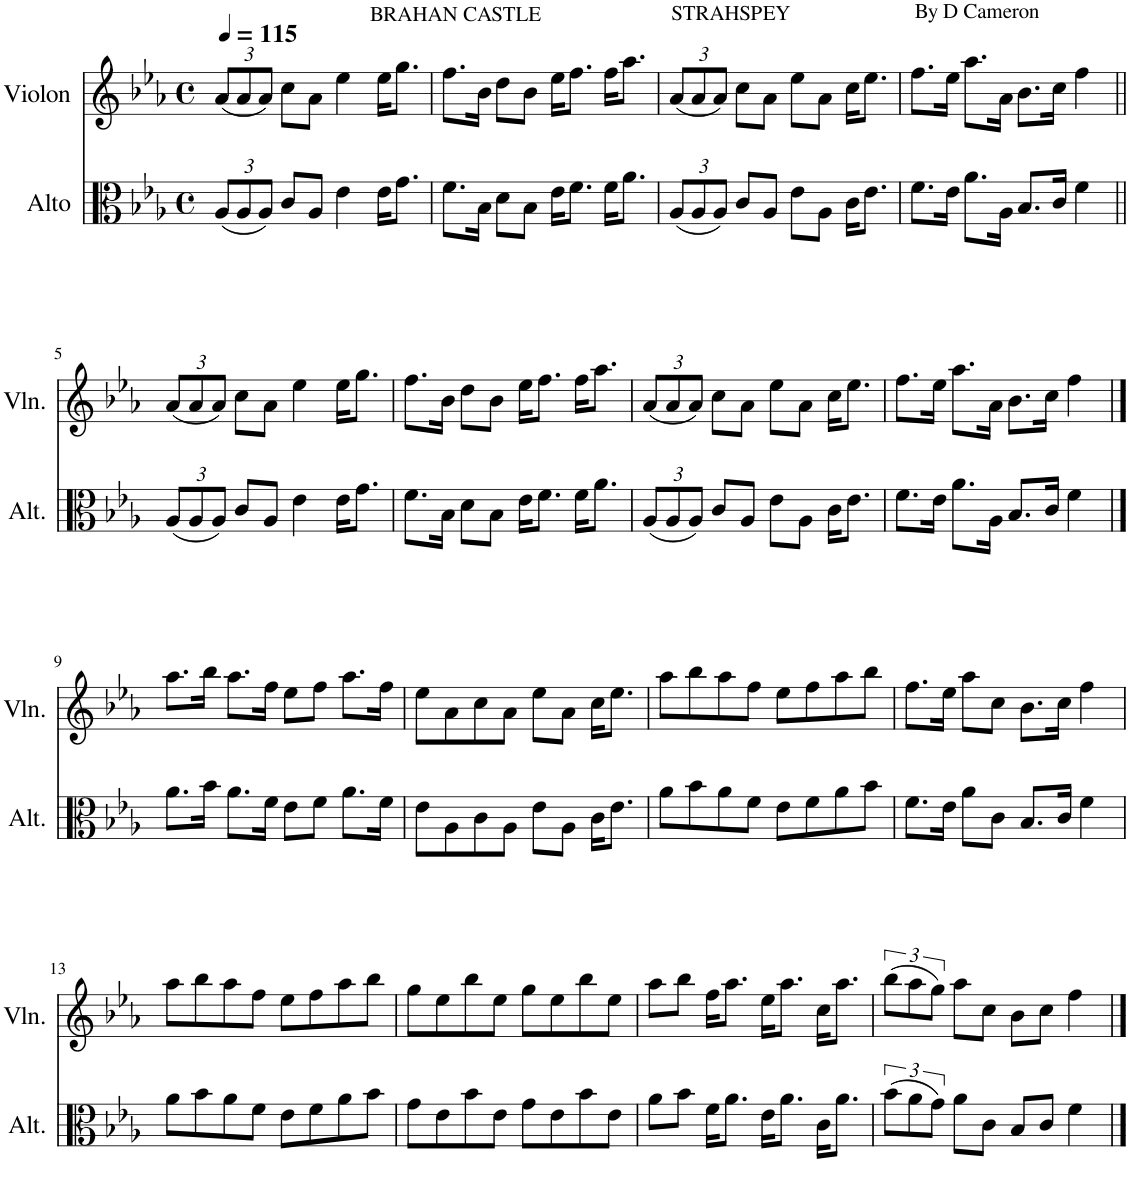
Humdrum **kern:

**kern	**kern
*part2	*part1
*staff2	*staff1
*I"Alto	*I"Violon
*I'Alt.	*I'Vln.
*clefC3	*clefG2
*k[b-e-a-]	*k[b-e-a-]
*M4/4	*M4/4
*met(c)	*met(c)
*MM115	*MM115
*Xbrackettup	*Xbrackettup
=1	=1
(12A-/L	(12a-/L
12A-/	12a-/
12A-/J)	12a-/J)
8c/L	8cc\L
8A-/J	8a-\J
4e-\	4ee-\
16e-\KL	16ee-\KL
8.g\J	8.gg\J
=2	=2
!	!LO:TX:a:t=BRAHAN CASTLE
8.f\L	8.ff\L
16B-\Jk	16b-\Jk
8d\L	8dd\L
8B-\J	8b-\J
16e-\KL	16ee-\KL
8.f\J	8.ff\J
16f\KL	16ff\KL
8.a-\J	8.aa-\J
=3	=3
!	!LO:TX:a:t=STRAHSPEY
(12A-/L	(12a-/L
12A-/	12a-/
12A-/J)	12a-/J)
8c/L	8cc\L
8A-/J	8a-\J
8e-\L	8ee-\L
8A-\J	8a-\J
16c\KL	16cc\KL
8.e-\J	8.ee-\J
=4	=4
!	!LO:TX:a:t=By D Cameron
8.f\L	8.ff\L
16e-\Jk	16ee-\Jk
8.a-\L	8.aa-\L
16A-\Jk	16a-\Jk
8.B-/L	8.b-\L
16c/Jk	16cc\Jk
4f\	4ff\
!!LO:LB:g=z
=5||	=5||
(12A-/L	(12a-/L
12A-/	12a-/
12A-/J)	12a-/J)
8c/L	8cc\L
8A-/J	8a-\J
4e-\	4ee-\
16e-\KL	16ee-\KL
8.g\J	8.gg\J
=6	=6
8.f\L	8.ff\L
16B-\Jk	16b-\Jk
8d\L	8dd\L
8B-\J	8b-\J
16e-\KL	16ee-\KL
8.f\J	8.ff\J
16f\KL	16ff\KL
8.a-\J	8.aa-\J
=7	=7
(12A-/L	(12a-/L
12A-/	12a-/
12A-/J)	12a-/J)
8c/L	8cc\L
8A-/J	8a-\J
8e-\L	8ee-\L
8A-\J	8a-\J
16c\KL	16cc\KL
8.e-\J	8.ee-\J
=8	=8
8.f\L	8.ff\L
16e-\Jk	16ee-\Jk
8.a-\L	8.aa-\L
16A-\Jk	16a-\Jk
8.B-/L	8.b-\L
16c/Jk	16cc\Jk
4f\	4ff\
!!LO:LB:g=z
==9	==9
8.a-\L	8.aa-\L
16b-\Jk	16bb-\Jk
8.a-\L	8.aa-\L
16f\Jk	16ff\Jk
8e-\L	8ee-\L
8f\J	8ff\J
8.a-\L	8.aa-\L
16f\Jk	16ff\Jk
=10	=10
8e-\L	8ee-\L
8A-\	8a-\
8c\	8cc\
8A-\J	8a-\J
8e-\L	8ee-\L
8A-\J	8a-\J
16c\KL	16cc\KL
8.e-\J	8.ee-\J
=11	=11
8a-\L	8aa-\L
8b-\	8bb-\
8a-\	8aa-\
8f\J	8ff\J
8e-\L	8ee-\L
8f\	8ff\
8a-\	8aa-\
8b-\J	8bb-\J
=12	=12
8.f\L	8.ff\L
16e-\Jk	16ee-\Jk
8a-\L	8aa-\L
8c\J	8cc\J
8.B-/L	8.b-\L
16c/Jk	16cc\Jk
4f\	4ff\
!!LO:LB:g=z
=13	=13
8a-\L	8aa-\L
8b-\	8bb-\
8a-\	8aa-\
8f\J	8ff\J
8e-\L	8ee-\L
8f\	8ff\
8a-\	8aa-\
8b-\J	8bb-\J
=14	=14
8g\L	8gg\L
8e-\	8ee-\
8b-\	8bb-\
8e-\J	8ee-\J
8g\L	8gg\L
8e-\	8ee-\
8b-\	8bb-\
8e-\J	8ee-\J
=15	=15
8a-\L	8aa-\L
8b-\J	8bb-\J
16f\KL	16ff\KL
8.a-\J	8.aa-\J
16e-\KL	16ee-\KL
8.a-\J	8.aa-\J
16c\KL	16cc\KL
8.a-\J	8.aa-\J
=16	=16
*brackettup	*brackettup
(12b-\L	(12bb-\L
12a-\	12aa-\
12g\J)	12gg\J)
8a-\L	8aa-\L
8c\J	8cc\J
8B-/L	8b-\L
8c/J	8cc\J
4f\	4ff\
==	==
*-	*-
